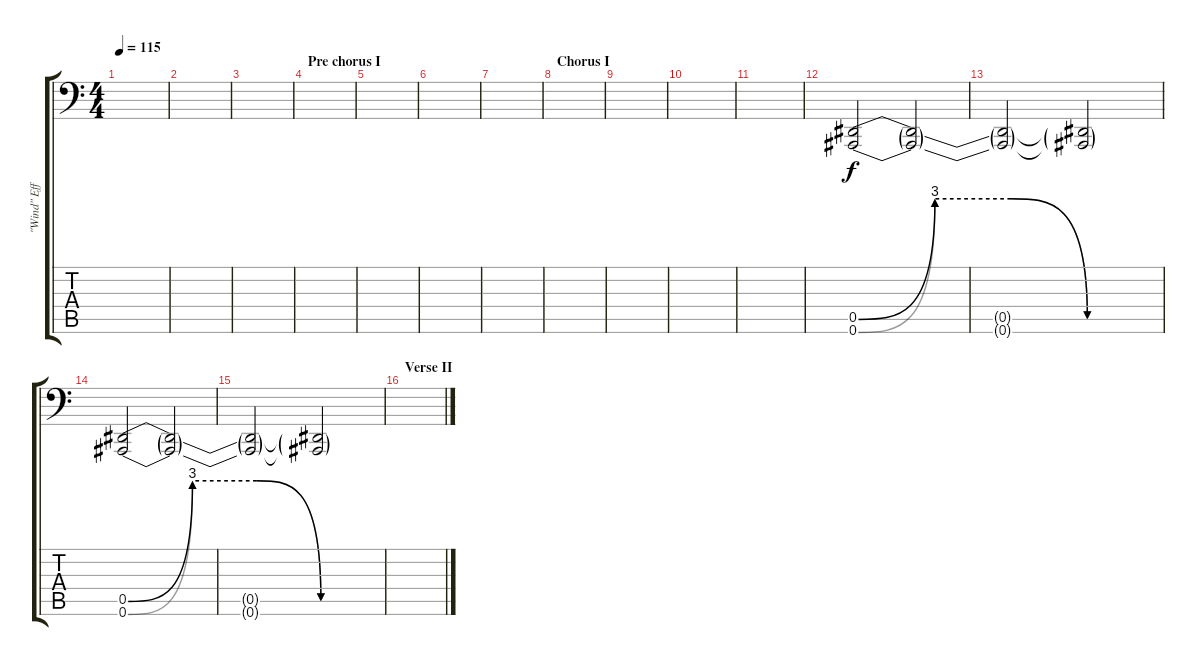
\track ("\"Wind\" Effect I " "\"Wind\" Eff") {instrument fx7echoes}
\staff {score tabs}
\tuning (Bb3 F3 Db3 Ab2 Eb2 Bb1) {hide}
\ts (4 4)
\tempo 115
\clef f4
\ks c
|
|
|
\section ("" "Pre chorus I")
|
|
|
|
\section ("" "Chorus I")
|
|
|
|
(0.5{be (custom 0 0 15 12 30 12 45 0 60 0)} 0.6{be (custom 0 0 15 12 30 12 45 0 60 0)}).2 (0.5{t} 0.6{t}).2 |
(0.5{t} 0.6{t}).2 (0.5{t} 0.6{t}).2 |
(0.5{be (custom 0 0 15 12 30 12 45 0 60 0)} 0.6{be (custom 0 0 15 12 30 12 45 0 60 0)}).2 (0.5{t} 0.6{t}).2 |
(0.5{t} 0.6{t}).2 (0.5{t} 0.6{t}).2 |
\section ("" "Verse II")
